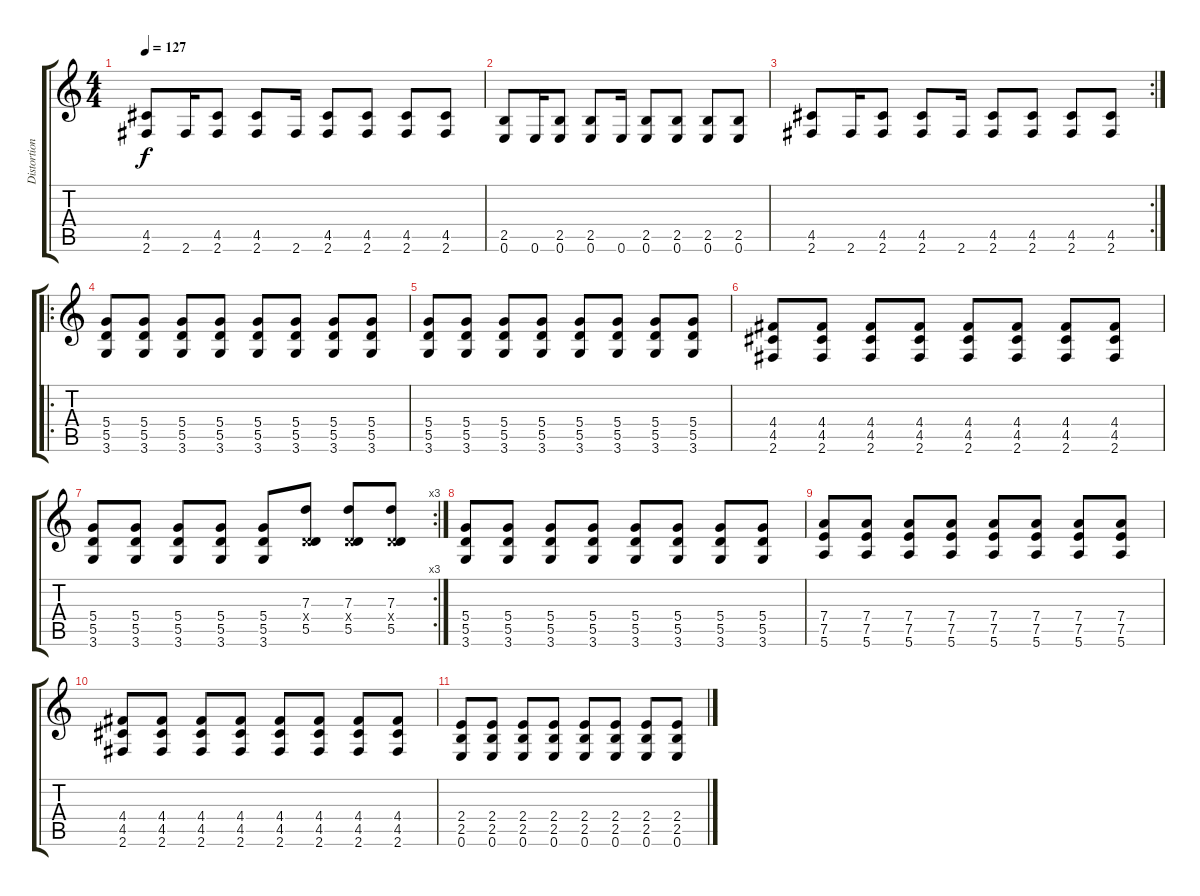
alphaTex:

\track ("Distortion L" "Distortion") {instrument distortionguitar}
\staff {score tabs}
\tuning (E4 B3 G3 D3 A2 E2) {hide}
\ts (4 4)
\tempo 127
\clef g2
\ks c
(4.5 2.6).8{dy f} 2.6.16 (4.5 2.6).8 (4.5 2.6).8 2.6.16 (4.5 2.6).8 (4.5 2.6).8 (4.5 2.6).8 (4.5 2.6).8 |
(2.5 0.6).8 0.6.16 (2.5 0.6).8 (2.5 0.6).8 0.6.16 (2.5 0.6).8 (2.5 0.6).8 (2.5 0.6).8 (2.5 0.6).8 |
\rc 2
(4.5 2.6).8 2.6.16 (4.5 2.6).8 (4.5 2.6).8 2.6.16 (4.5 2.6).8 (4.5 2.6).8 (4.5 2.6).8 (4.5 2.6).8 |
\ro
(5.4 5.5 3.6).8 (5.4 5.5 3.6).8 (5.4 5.5 3.6).8 (5.4 5.5 3.6).8 (5.4 5.5 3.6).8 (5.4 5.5 3.6).8 (5.4 5.5 3.6).8 (5.4 5.5 3.6).8 |
(5.4 5.5 3.6).8 (5.4 5.5 3.6).8 (5.4 5.5 3.6).8 (5.4 5.5 3.6).8 (5.4 5.5 3.6).8 (5.4 5.5 3.6).8 (5.4 5.5 3.6).8 (5.4 5.5 3.6).8 |
(4.4 4.5 2.6).8 (4.4 4.5 2.6).8 (4.4 4.5 2.6).8 (4.4 4.5 2.6).8 (4.4 4.5 2.6).8 (4.4 4.5 2.6).8 (4.4 4.5 2.6).8 (4.4 4.5 2.6).8 |
\rc 3
(5.4 5.5 3.6).8 (5.4 5.5 3.6).8 (5.4 5.5 3.6).8 (5.4 5.5 3.6).8 (5.4 5.5 3.6).8 (7.3 0.4{x} 5.5).8 (7.3 0.4{x} 5.5).8 (7.3 0.4{x} 5.5).8 |
(5.4 5.5 3.6).8 (5.4 5.5 3.6).8 (5.4 5.5 3.6).8 (5.4 5.5 3.6).8 (5.4 5.5 3.6).8 (5.4 5.5 3.6).8 (5.4 5.5 3.6).8 (5.4 5.5 3.6).8 |
(7.4 7.5 5.6).8 (7.4 7.5 5.6).8 (7.4 7.5 5.6).8 (7.4 7.5 5.6).8 (7.4 7.5 5.6).8 (7.4 7.5 5.6).8 (7.4 7.5 5.6).8 (7.4 7.5 5.6).8 |
(4.4 4.5 2.6).8 (4.4 4.5 2.6).8 (4.4 4.5 2.6).8 (4.4 4.5 2.6).8 (4.4 4.5 2.6).8 (4.4 4.5 2.6).8 (4.4 4.5 2.6).8 (4.4 4.5 2.6).8 |
(2.4 2.5 0.6).8 (2.4 2.5 0.6).8 (2.4 2.5 0.6).8 (2.4 2.5 0.6).8 (2.4 2.5 0.6).8 (2.4 2.5 0.6).8 (2.4 2.5 0.6).8 (2.4 2.5 0.6).8
